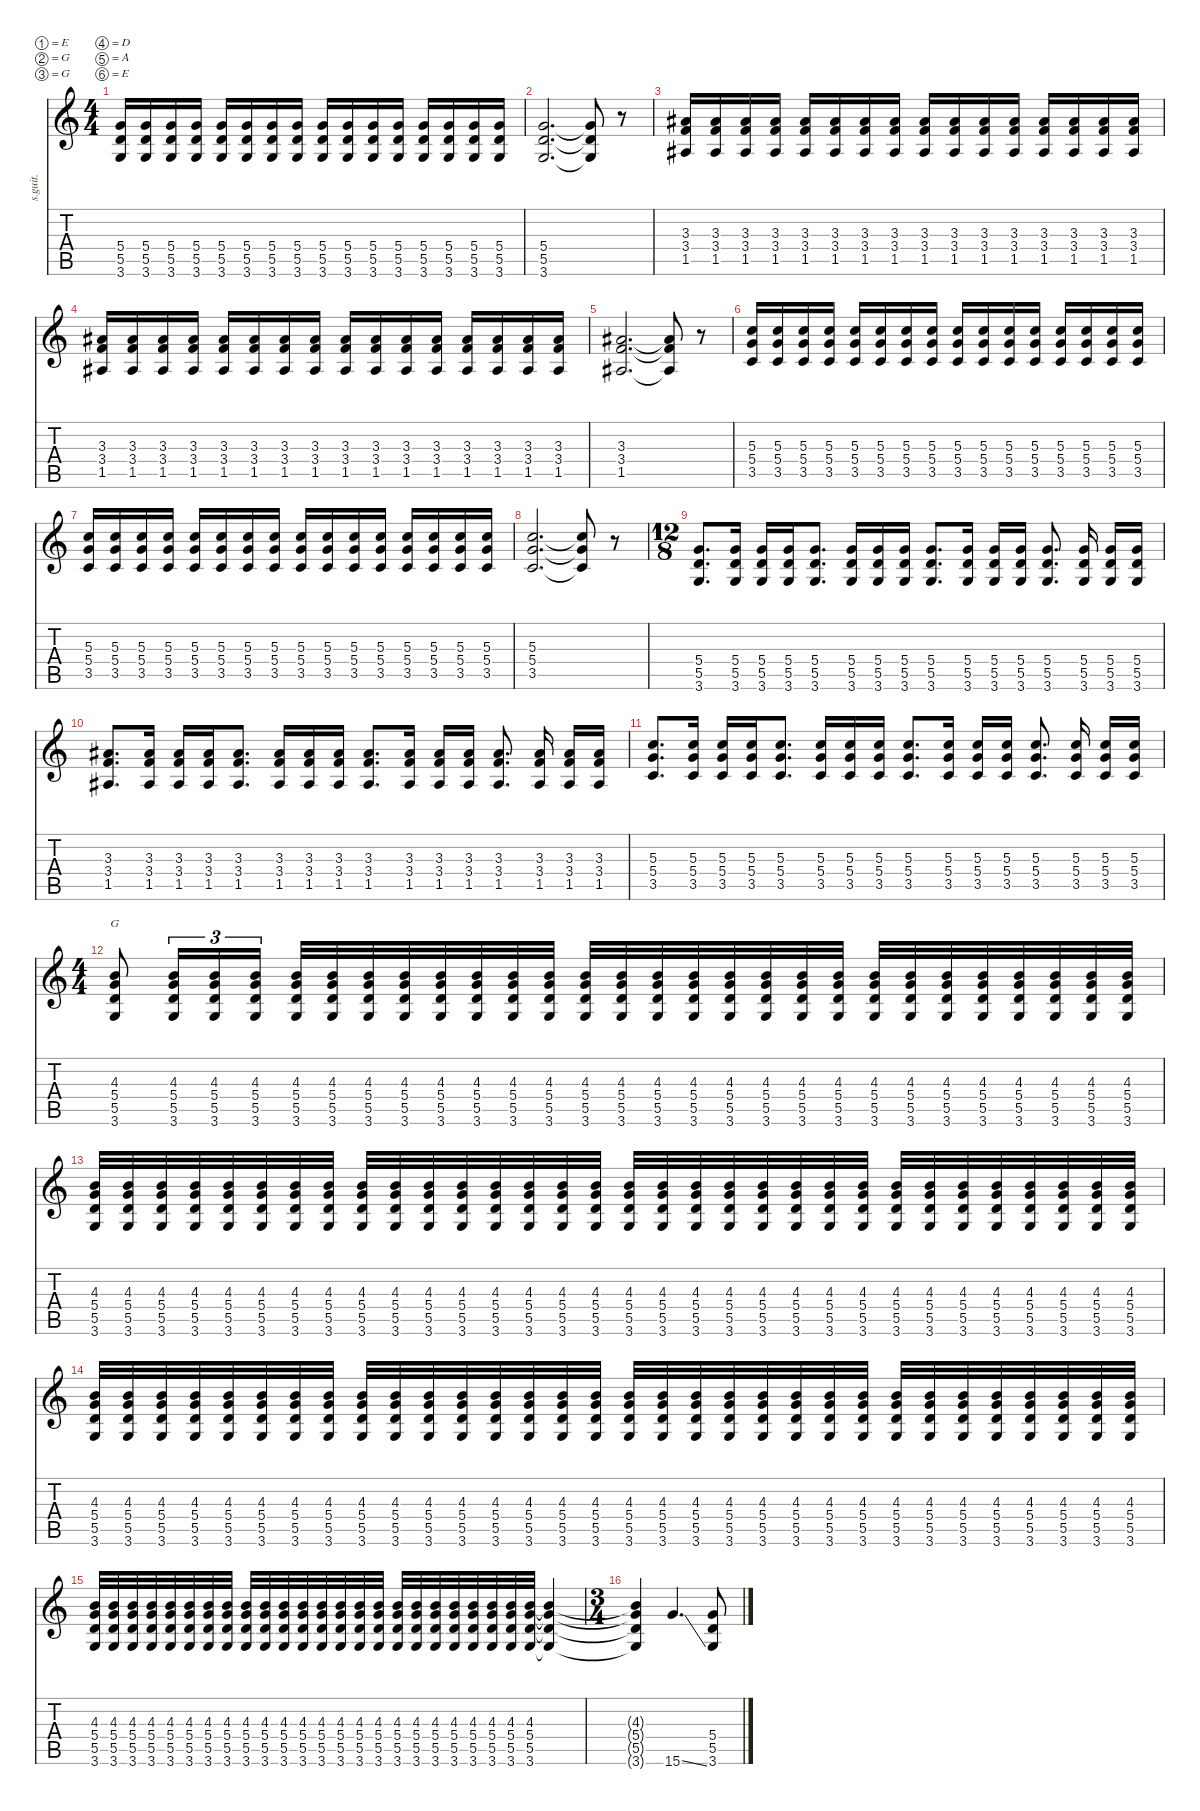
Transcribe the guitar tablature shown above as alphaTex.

\defaultSystemsLayout 4
\hideDynamics
\bracketExtendMode nobrackets
\track ("Gary Rossington (Slide/Rhythm Guitar)" "s.guit.") {instrument overdrivenguitar}
\staff {score tabs}
\tuning (E4 G3 G3 D3 A2 E2)
\chord ("G" 3 1 2 2 0 x) {showdiagram false}
\ts (4 4)
\tempo (120 hide)
\clef g2
\ks c
(5.4 5.5 3.6).16{lyrics (0 "") lyrics (1 "") lyrics (2 "") lyrics (3 "") lyrics (4 "") dy f} (5.4 5.5 3.6).16{lyrics (0 "") lyrics (1 "") lyrics (2 "") lyrics (3 "") lyrics (4 "")} (5.4 5.5 3.6).16{lyrics (0 "") lyrics (1 "") lyrics (2 "") lyrics (3 "") lyrics (4 "")} (5.4 5.5 3.6).16{lyrics (0 "") lyrics (1 "") lyrics (2 "") lyrics (3 "") lyrics (4 "")} (5.4 5.5 3.6).16{lyrics (0 "") lyrics (1 "") lyrics (2 "") lyrics (3 "") lyrics (4 "")} (5.4 5.5 3.6).16{lyrics (0 "") lyrics (1 "") lyrics (2 "") lyrics (3 "") lyrics (4 "")} (5.4 5.5 3.6).16{lyrics (0 "") lyrics (1 "") lyrics (2 "") lyrics (3 "") lyrics (4 "")} (5.4 5.5 3.6).16{lyrics (0 "") lyrics (1 "") lyrics (2 "") lyrics (3 "") lyrics (4 "")} (5.4 5.5 3.6).16{lyrics (0 "") lyrics (1 "") lyrics (2 "") lyrics (3 "") lyrics (4 "")} (5.4 5.5 3.6).16{lyrics (0 "") lyrics (1 "") lyrics (2 "") lyrics (3 "") lyrics (4 "")} (5.4 5.5 3.6).16{lyrics (0 "") lyrics (1 "") lyrics (2 "") lyrics (3 "") lyrics (4 "")} (5.4 5.5 3.6).16{lyrics (0 "") lyrics (1 "") lyrics (2 "") lyrics (3 "") lyrics (4 "")} (5.4 5.5 3.6).16{lyrics (0 "") lyrics (1 "") lyrics (2 "") lyrics (3 "") lyrics (4 "")} (5.4 5.5 3.6).16{lyrics (0 "") lyrics (1 "") lyrics (2 "") lyrics (3 "") lyrics (4 "")} (5.4 5.5 3.6).16{lyrics (0 "") lyrics (1 "") lyrics (2 "") lyrics (3 "") lyrics (4 "")} (5.4 5.5 3.6).16{lyrics (0 "") lyrics (1 "") lyrics (2 "") lyrics (3 "") lyrics (4 "")} |
(5.4 5.5 3.6).2{d lyrics (0 "") lyrics (1 "") lyrics (2 "") lyrics (3 "") lyrics (4 "")} (5.4{t} 5.5{t} 3.6{t}).8{lyrics (0 "") lyrics (1 "") lyrics (2 "") lyrics (3 "") lyrics (4 "")} r.8 |
(3.3{acc #} 3.4 1.5{acc #}).16{lyrics (0 "") lyrics (1 "") lyrics (2 "") lyrics (3 "") lyrics (4 "")} (3.3{acc #} 3.4 1.5{acc #}).16{lyrics (0 "") lyrics (1 "") lyrics (2 "") lyrics (3 "") lyrics (4 "")} (3.3{acc #} 3.4 1.5{acc #}).16{lyrics (0 "") lyrics (1 "") lyrics (2 "") lyrics (3 "") lyrics (4 "")} (3.3{acc #} 3.4 1.5{acc #}).16{lyrics (0 "") lyrics (1 "") lyrics (2 "") lyrics (3 "") lyrics (4 "")} (3.3{acc #} 3.4 1.5{acc #}).16{lyrics (0 "") lyrics (1 "") lyrics (2 "") lyrics (3 "") lyrics (4 "")} (3.3{acc #} 3.4 1.5{acc #}).16{lyrics (0 "") lyrics (1 "") lyrics (2 "") lyrics (3 "") lyrics (4 "")} (3.3{acc #} 3.4 1.5{acc #}).16{lyrics (0 "") lyrics (1 "") lyrics (2 "") lyrics (3 "") lyrics (4 "")} (3.3{acc #} 3.4 1.5{acc #}).16{lyrics (0 "") lyrics (1 "") lyrics (2 "") lyrics (3 "") lyrics (4 "")} (3.3{acc #} 3.4 1.5{acc #}).16{lyrics (0 "") lyrics (1 "") lyrics (2 "") lyrics (3 "") lyrics (4 "")} (3.3{acc #} 3.4 1.5{acc #}).16{lyrics (0 "") lyrics (1 "") lyrics (2 "") lyrics (3 "") lyrics (4 "")} (3.3{acc #} 3.4 1.5{acc #}).16{lyrics (0 "") lyrics (1 "") lyrics (2 "") lyrics (3 "") lyrics (4 "")} (3.3{acc #} 3.4 1.5{acc #}).16{lyrics (0 "") lyrics (1 "") lyrics (2 "") lyrics (3 "") lyrics (4 "")} (3.3{acc #} 3.4 1.5{acc #}).16{lyrics (0 "") lyrics (1 "") lyrics (2 "") lyrics (3 "") lyrics (4 "")} (3.3{acc #} 3.4 1.5{acc #}).16{lyrics (0 "") lyrics (1 "") lyrics (2 "") lyrics (3 "") lyrics (4 "")} (3.3{acc #} 3.4 1.5{acc #}).16{lyrics (0 "") lyrics (1 "") lyrics (2 "") lyrics (3 "") lyrics (4 "")} (3.3{acc #} 3.4 1.5{acc #}).16{lyrics (0 "") lyrics (1 "") lyrics (2 "") lyrics (3 "") lyrics (4 "")} |
(3.3{acc #} 3.4 1.5{acc #}).16{lyrics (0 "") lyrics (1 "") lyrics (2 "") lyrics (3 "") lyrics (4 "")} (3.3{acc #} 3.4 1.5{acc #}).16{lyrics (0 "") lyrics (1 "") lyrics (2 "") lyrics (3 "") lyrics (4 "")} (3.3{acc #} 3.4 1.5{acc #}).16{lyrics (0 "") lyrics (1 "") lyrics (2 "") lyrics (3 "") lyrics (4 "")} (3.3{acc #} 3.4 1.5{acc #}).16{lyrics (0 "") lyrics (1 "") lyrics (2 "") lyrics (3 "") lyrics (4 "")} (3.3{acc #} 3.4 1.5{acc #}).16{lyrics (0 "") lyrics (1 "") lyrics (2 "") lyrics (3 "") lyrics (4 "")} (3.3{acc #} 3.4 1.5{acc #}).16{lyrics (0 "") lyrics (1 "") lyrics (2 "") lyrics (3 "") lyrics (4 "")} (3.3{acc #} 3.4 1.5{acc #}).16{lyrics (0 "") lyrics (1 "") lyrics (2 "") lyrics (3 "") lyrics (4 "")} (3.3{acc #} 3.4 1.5{acc #}).16{lyrics (0 "") lyrics (1 "") lyrics (2 "") lyrics (3 "") lyrics (4 "")} (3.3{acc #} 3.4 1.5{acc #}).16{lyrics (0 "") lyrics (1 "") lyrics (2 "") lyrics (3 "") lyrics (4 "")} (3.3{acc #} 3.4 1.5{acc #}).16{lyrics (0 "") lyrics (1 "") lyrics (2 "") lyrics (3 "") lyrics (4 "")} (3.3{acc #} 3.4 1.5{acc #}).16{lyrics (0 "") lyrics (1 "") lyrics (2 "") lyrics (3 "") lyrics (4 "")} (3.3{acc #} 3.4 1.5{acc #}).16{lyrics (0 "") lyrics (1 "") lyrics (2 "") lyrics (3 "") lyrics (4 "")} (3.3{acc #} 3.4 1.5{acc #}).16{lyrics (0 "") lyrics (1 "") lyrics (2 "") lyrics (3 "") lyrics (4 "")} (3.3{acc #} 3.4 1.5{acc #}).16{lyrics (0 "") lyrics (1 "") lyrics (2 "") lyrics (3 "") lyrics (4 "")} (3.3{acc #} 3.4 1.5{acc #}).16{lyrics (0 "") lyrics (1 "") lyrics (2 "") lyrics (3 "") lyrics (4 "")} (3.3{acc #} 3.4 1.5{acc #}).16{lyrics (0 "") lyrics (1 "") lyrics (2 "") lyrics (3 "") lyrics (4 "")} |
(3.3{acc #} 3.4 1.5{acc #}).2{d lyrics (0 "") lyrics (1 "") lyrics (2 "") lyrics (3 "") lyrics (4 "")} (3.3{t acc #} 3.4{t} 1.5{t acc #}).8{lyrics (0 "") lyrics (1 "") lyrics (2 "") lyrics (3 "") lyrics (4 "")} r.8 |
(5.3 5.4 3.5).16{lyrics (0 "") lyrics (1 "") lyrics (2 "") lyrics (3 "") lyrics (4 "")} (5.3 5.4 3.5).16{lyrics (0 "") lyrics (1 "") lyrics (2 "") lyrics (3 "") lyrics (4 "")} (5.3 5.4 3.5).16{lyrics (0 "") lyrics (1 "") lyrics (2 "") lyrics (3 "") lyrics (4 "")} (5.3 5.4 3.5).16{lyrics (0 "") lyrics (1 "") lyrics (2 "") lyrics (3 "") lyrics (4 "")} (5.3 5.4 3.5).16{lyrics (0 "") lyrics (1 "") lyrics (2 "") lyrics (3 "") lyrics (4 "")} (5.3 5.4 3.5).16{lyrics (0 "") lyrics (1 "") lyrics (2 "") lyrics (3 "") lyrics (4 "")} (5.3 5.4 3.5).16{lyrics (0 "") lyrics (1 "") lyrics (2 "") lyrics (3 "") lyrics (4 "")} (5.3 5.4 3.5).16{lyrics (0 "") lyrics (1 "") lyrics (2 "") lyrics (3 "") lyrics (4 "")} (5.3 5.4 3.5).16{lyrics (0 "") lyrics (1 "") lyrics (2 "") lyrics (3 "") lyrics (4 "")} (5.3 5.4 3.5).16{lyrics (0 "") lyrics (1 "") lyrics (2 "") lyrics (3 "") lyrics (4 "")} (5.3 5.4 3.5).16{lyrics (0 "") lyrics (1 "") lyrics (2 "") lyrics (3 "") lyrics (4 "")} (5.3 5.4 3.5).16{lyrics (0 "") lyrics (1 "") lyrics (2 "") lyrics (3 "") lyrics (4 "")} (5.3 5.4 3.5).16{lyrics (0 "") lyrics (1 "") lyrics (2 "") lyrics (3 "") lyrics (4 "")} (5.3 5.4 3.5).16{lyrics (0 "") lyrics (1 "") lyrics (2 "") lyrics (3 "") lyrics (4 "")} (5.3 5.4 3.5).16{lyrics (0 "") lyrics (1 "") lyrics (2 "") lyrics (3 "") lyrics (4 "")} (5.3 5.4 3.5).16{lyrics (0 "") lyrics (1 "") lyrics (2 "") lyrics (3 "") lyrics (4 "")} |
(5.3 5.4 3.5).16{lyrics (0 "") lyrics (1 "") lyrics (2 "") lyrics (3 "") lyrics (4 "")} (5.3 5.4 3.5).16{lyrics (0 "") lyrics (1 "") lyrics (2 "") lyrics (3 "") lyrics (4 "")} (5.3 5.4 3.5).16{lyrics (0 "") lyrics (1 "") lyrics (2 "") lyrics (3 "") lyrics (4 "")} (5.3 5.4 3.5).16{lyrics (0 "") lyrics (1 "") lyrics (2 "") lyrics (3 "") lyrics (4 "")} (5.3 5.4 3.5).16{lyrics (0 "") lyrics (1 "") lyrics (2 "") lyrics (3 "") lyrics (4 "")} (5.3 5.4 3.5).16{lyrics (0 "") lyrics (1 "") lyrics (2 "") lyrics (3 "") lyrics (4 "")} (5.3 5.4 3.5).16{lyrics (0 "") lyrics (1 "") lyrics (2 "") lyrics (3 "") lyrics (4 "")} (5.3 5.4 3.5).16{lyrics (0 "") lyrics (1 "") lyrics (2 "") lyrics (3 "") lyrics (4 "")} (5.3 5.4 3.5).16{lyrics (0 "") lyrics (1 "") lyrics (2 "") lyrics (3 "") lyrics (4 "")} (5.3 5.4 3.5).16{lyrics (0 "") lyrics (1 "") lyrics (2 "") lyrics (3 "") lyrics (4 "")} (5.3 5.4 3.5).16{lyrics (0 "") lyrics (1 "") lyrics (2 "") lyrics (3 "") lyrics (4 "")} (5.3 5.4 3.5).16{lyrics (0 "") lyrics (1 "") lyrics (2 "") lyrics (3 "") lyrics (4 "")} (5.3 5.4 3.5).16{lyrics (0 "") lyrics (1 "") lyrics (2 "") lyrics (3 "") lyrics (4 "")} (5.3 5.4 3.5).16{lyrics (0 "") lyrics (1 "") lyrics (2 "") lyrics (3 "") lyrics (4 "")} (5.3 5.4 3.5).16{lyrics (0 "") lyrics (1 "") lyrics (2 "") lyrics (3 "") lyrics (4 "")} (5.3 5.4 3.5).16{lyrics (0 "") lyrics (1 "") lyrics (2 "") lyrics (3 "") lyrics (4 "")} |
(5.3 5.4 3.5).2{d lyrics (0 "") lyrics (1 "") lyrics (2 "") lyrics (3 "") lyrics (4 "")} (5.3{t} 5.4{t} 3.5{t}).8{lyrics (0 "") lyrics (1 "") lyrics (2 "") lyrics (3 "") lyrics (4 "")} r.8 |
\ts (12 8)
\beaming (8 2 2 2 2)
\tempo (104 hide)
(5.4 5.5 3.6).8{d lyrics (0 "") lyrics (1 "") lyrics (2 "") lyrics (3 "") lyrics (4 "")} (5.4 5.5 3.6).16{lyrics (0 "") lyrics (1 "") lyrics (2 "") lyrics (3 "") lyrics (4 "")} (5.4 5.5 3.6).16{lyrics (0 "") lyrics (1 "") lyrics (2 "") lyrics (3 "") lyrics (4 "")} (5.4 5.5 3.6).16{lyrics (0 "") lyrics (1 "") lyrics (2 "") lyrics (3 "") lyrics (4 "")} (5.4 5.5 3.6).8{d lyrics (0 "") lyrics (1 "") lyrics (2 "") lyrics (3 "") lyrics (4 "")} (5.4 5.5 3.6).16{lyrics (0 "") lyrics (1 "") lyrics (2 "") lyrics (3 "") lyrics (4 "")} (5.4 5.5 3.6).16{lyrics (0 "") lyrics (1 "") lyrics (2 "") lyrics (3 "") lyrics (4 "")} (5.4 5.5 3.6).16{lyrics (0 "") lyrics (1 "") lyrics (2 "") lyrics (3 "") lyrics (4 "")} (5.4 5.5 3.6).8{d lyrics (0 "") lyrics (1 "") lyrics (2 "") lyrics (3 "") lyrics (4 "")} (5.4 5.5 3.6).16{lyrics (0 "") lyrics (1 "") lyrics (2 "") lyrics (3 "") lyrics (4 "")} (5.4 5.5 3.6).16{lyrics (0 "") lyrics (1 "") lyrics (2 "") lyrics (3 "") lyrics (4 "")} (5.4 5.5 3.6).16{lyrics (0 "") lyrics (1 "") lyrics (2 "") lyrics (3 "") lyrics (4 "")} (5.4 5.5 3.6).8{d lyrics (0 "") lyrics (1 "") lyrics (2 "") lyrics (3 "") lyrics (4 "")} (5.4 5.5 3.6).16{lyrics (0 "") lyrics (1 "") lyrics (2 "") lyrics (3 "") lyrics (4 "")} (5.4 5.5 3.6).16{lyrics (0 "") lyrics (1 "") lyrics (2 "") lyrics (3 "") lyrics (4 "")} (5.4 5.5 3.6).16{lyrics (0 "") lyrics (1 "") lyrics (2 "") lyrics (3 "") lyrics (4 "")} |
(3.3{acc #} 3.4 1.5{acc #}).8{d lyrics (0 "") lyrics (1 "") lyrics (2 "") lyrics (3 "") lyrics (4 "")} (3.3{acc #} 3.4 1.5{acc #}).16{lyrics (0 "") lyrics (1 "") lyrics (2 "") lyrics (3 "") lyrics (4 "")} (3.3{acc #} 3.4 1.5{acc #}).16{lyrics (0 "") lyrics (1 "") lyrics (2 "") lyrics (3 "") lyrics (4 "")} (3.3{acc #} 3.4 1.5{acc #}).16{lyrics (0 "") lyrics (1 "") lyrics (2 "") lyrics (3 "") lyrics (4 "")} (3.3{acc #} 3.4 1.5{acc #}).8{d lyrics (0 "") lyrics (1 "") lyrics (2 "") lyrics (3 "") lyrics (4 "")} (3.3{acc #} 3.4 1.5{acc #}).16{lyrics (0 "") lyrics (1 "") lyrics (2 "") lyrics (3 "") lyrics (4 "")} (3.3{acc #} 3.4 1.5{acc #}).16{lyrics (0 "") lyrics (1 "") lyrics (2 "") lyrics (3 "") lyrics (4 "")} (3.3{acc #} 3.4 1.5{acc #}).16{lyrics (0 "") lyrics (1 "") lyrics (2 "") lyrics (3 "") lyrics (4 "")} (3.3{acc #} 3.4 1.5{acc #}).8{d lyrics (0 "") lyrics (1 "") lyrics (2 "") lyrics (3 "") lyrics (4 "")} (3.3{acc #} 3.4 1.5{acc #}).16{lyrics (0 "") lyrics (1 "") lyrics (2 "") lyrics (3 "") lyrics (4 "")} (3.3{acc #} 3.4 1.5{acc #}).16{lyrics (0 "") lyrics (1 "") lyrics (2 "") lyrics (3 "") lyrics (4 "")} (3.3{acc #} 3.4 1.5{acc #}).16{lyrics (0 "") lyrics (1 "") lyrics (2 "") lyrics (3 "") lyrics (4 "")} (3.3{acc #} 3.4 1.5{acc #}).8{d lyrics (0 "") lyrics (1 "") lyrics (2 "") lyrics (3 "") lyrics (4 "")} (3.3{acc #} 3.4 1.5{acc #}).16{lyrics (0 "") lyrics (1 "") lyrics (2 "") lyrics (3 "") lyrics (4 "")} (3.3{acc #} 3.4 1.5{acc #}).16{lyrics (0 "") lyrics (1 "") lyrics (2 "") lyrics (3 "") lyrics (4 "")} (3.3{acc #} 3.4 1.5{acc #}).16{lyrics (0 "") lyrics (1 "") lyrics (2 "") lyrics (3 "") lyrics (4 "")} |
(5.3 5.4 3.5).8{d lyrics (0 "") lyrics (1 "") lyrics (2 "") lyrics (3 "") lyrics (4 "")} (5.3 5.4 3.5).16{lyrics (0 "") lyrics (1 "") lyrics (2 "") lyrics (3 "") lyrics (4 "")} (5.3 5.4 3.5).16{lyrics (0 "") lyrics (1 "") lyrics (2 "") lyrics (3 "") lyrics (4 "")} (5.3 5.4 3.5).16{lyrics (0 "") lyrics (1 "") lyrics (2 "") lyrics (3 "") lyrics (4 "")} (5.3 5.4 3.5).8{d lyrics (0 "") lyrics (1 "") lyrics (2 "") lyrics (3 "") lyrics (4 "")} (5.3 5.4 3.5).16{lyrics (0 "") lyrics (1 "") lyrics (2 "") lyrics (3 "") lyrics (4 "")} (5.3 5.4 3.5).16{lyrics (0 "") lyrics (1 "") lyrics (2 "") lyrics (3 "") lyrics (4 "")} (5.3 5.4 3.5).16{lyrics (0 "") lyrics (1 "") lyrics (2 "") lyrics (3 "") lyrics (4 "")} (5.3 5.4 3.5).8{d lyrics (0 "") lyrics (1 "") lyrics (2 "") lyrics (3 "") lyrics (4 "")} (5.3 5.4 3.5).16{lyrics (0 "") lyrics (1 "") lyrics (2 "") lyrics (3 "") lyrics (4 "")} (5.3 5.4 3.5).16{lyrics (0 "") lyrics (1 "") lyrics (2 "") lyrics (3 "") lyrics (4 "")} (5.3 5.4 3.5).16{lyrics (0 "") lyrics (1 "") lyrics (2 "") lyrics (3 "") lyrics (4 "")} (5.3 5.4 3.5).8{d lyrics (0 "") lyrics (1 "") lyrics (2 "") lyrics (3 "") lyrics (4 "")} (5.3 5.4 3.5).16{lyrics (0 "") lyrics (1 "") lyrics (2 "") lyrics (3 "") lyrics (4 "")} (5.3 5.4 3.5).16{lyrics (0 "") lyrics (1 "") lyrics (2 "") lyrics (3 "") lyrics (4 "")} (5.3 5.4 3.5).16{lyrics (0 "") lyrics (1 "") lyrics (2 "") lyrics (3 "") lyrics (4 "")} |
\ts (4 4)
\beaming (8 2 2 2 2)
\tempo (80 hide)
(4.3 5.4 5.5 3.6).8{ch "G" lyrics (0 "") lyrics (1 "") lyrics (2 "") lyrics (3 "") lyrics (4 "")} (4.3 5.4 5.5 3.6).16{tu (3 2) lyrics (0 "") lyrics (1 "") lyrics (2 "") lyrics (3 "") lyrics (4 "")} (4.3 5.4 5.5 3.6).16{tu (3 2) lyrics (0 "") lyrics (1 "") lyrics (2 "") lyrics (3 "") lyrics (4 "")} (4.3 5.4 5.5 3.6).16{tu (3 2) lyrics (0 "") lyrics (1 "") lyrics (2 "") lyrics (3 "") lyrics (4 "")} (4.3 5.4 5.5 3.6).32{lyrics (0 "") lyrics (1 "") lyrics (2 "") lyrics (3 "") lyrics (4 "")} (4.3 5.4 5.5 3.6).32{lyrics (0 "") lyrics (1 "") lyrics (2 "") lyrics (3 "") lyrics (4 "")} (4.3 5.4 5.5 3.6).32{lyrics (0 "") lyrics (1 "") lyrics (2 "") lyrics (3 "") lyrics (4 "")} (4.3 5.4 5.5 3.6).32{lyrics (0 "") lyrics (1 "") lyrics (2 "") lyrics (3 "") lyrics (4 "")} (4.3 5.4 5.5 3.6).32{lyrics (0 "") lyrics (1 "") lyrics (2 "") lyrics (3 "") lyrics (4 "")} (4.3 5.4 5.5 3.6).32{lyrics (0 "") lyrics (1 "") lyrics (2 "") lyrics (3 "") lyrics (4 "")} (4.3 5.4 5.5 3.6).32{lyrics (0 "") lyrics (1 "") lyrics (2 "") lyrics (3 "") lyrics (4 "")} (4.3 5.4 5.5 3.6).32{lyrics (0 "") lyrics (1 "") lyrics (2 "") lyrics (3 "") lyrics (4 "")} (4.3 5.4 5.5 3.6).32{lyrics (0 "") lyrics (1 "") lyrics (2 "") lyrics (3 "") lyrics (4 "")} (4.3 5.4 5.5 3.6).32{lyrics (0 "") lyrics (1 "") lyrics (2 "") lyrics (3 "") lyrics (4 "")} (4.3 5.4 5.5 3.6).32{lyrics (0 "") lyrics (1 "") lyrics (2 "") lyrics (3 "") lyrics (4 "")} (4.3 5.4 5.5 3.6).32{lyrics (0 "") lyrics (1 "") lyrics (2 "") lyrics (3 "") lyrics (4 "")} (4.3 5.4 5.5 3.6).32{lyrics (0 "") lyrics (1 "") lyrics (2 "") lyrics (3 "") lyrics (4 "")} (4.3 5.4 5.5 3.6).32{lyrics (0 "") lyrics (1 "") lyrics (2 "") lyrics (3 "") lyrics (4 "")} (4.3 5.4 5.5 3.6).32{lyrics (0 "") lyrics (1 "") lyrics (2 "") lyrics (3 "") lyrics (4 "")} (4.3 5.4 5.5 3.6).32{lyrics (0 "") lyrics (1 "") lyrics (2 "") lyrics (3 "") lyrics (4 "")} (4.3 5.4 5.5 3.6).32{lyrics (0 "") lyrics (1 "") lyrics (2 "") lyrics (3 "") lyrics (4 "")} (4.3 5.4 5.5 3.6).32{lyrics (0 "") lyrics (1 "") lyrics (2 "") lyrics (3 "") lyrics (4 "")} (4.3 5.4 5.5 3.6).32{lyrics (0 "") lyrics (1 "") lyrics (2 "") lyrics (3 "") lyrics (4 "")} (4.3 5.4 5.5 3.6).32{lyrics (0 "") lyrics (1 "") lyrics (2 "") lyrics (3 "") lyrics (4 "")} (4.3 5.4 5.5 3.6).32{lyrics (0 "") lyrics (1 "") lyrics (2 "") lyrics (3 "") lyrics (4 "")} (4.3 5.4 5.5 3.6).32{lyrics (0 "") lyrics (1 "") lyrics (2 "") lyrics (3 "") lyrics (4 "")} (4.3 5.4 5.5 3.6).32{lyrics (0 "") lyrics (1 "") lyrics (2 "") lyrics (3 "") lyrics (4 "")} (4.3 5.4 5.5 3.6).32{lyrics (0 "") lyrics (1 "") lyrics (2 "") lyrics (3 "") lyrics (4 "")} |
(4.3 5.4 5.5 3.6).32{lyrics (0 "") lyrics (1 "") lyrics (2 "") lyrics (3 "") lyrics (4 "")} (4.3 5.4 5.5 3.6).32{lyrics (0 "") lyrics (1 "") lyrics (2 "") lyrics (3 "") lyrics (4 "")} (4.3 5.4 5.5 3.6).32{lyrics (0 "") lyrics (1 "") lyrics (2 "") lyrics (3 "") lyrics (4 "")} (4.3 5.4 5.5 3.6).32{lyrics (0 "") lyrics (1 "") lyrics (2 "") lyrics (3 "") lyrics (4 "")} (4.3 5.4 5.5 3.6).32{lyrics (0 "") lyrics (1 "") lyrics (2 "") lyrics (3 "") lyrics (4 "")} (4.3 5.4 5.5 3.6).32{lyrics (0 "") lyrics (1 "") lyrics (2 "") lyrics (3 "") lyrics (4 "")} (4.3 5.4 5.5 3.6).32{lyrics (0 "") lyrics (1 "") lyrics (2 "") lyrics (3 "") lyrics (4 "")} (4.3 5.4 5.5 3.6).32{lyrics (0 "") lyrics (1 "") lyrics (2 "") lyrics (3 "") lyrics (4 "")} (4.3 5.4 5.5 3.6).32{lyrics (0 "") lyrics (1 "") lyrics (2 "") lyrics (3 "") lyrics (4 "")} (4.3 5.4 5.5 3.6).32{lyrics (0 "") lyrics (1 "") lyrics (2 "") lyrics (3 "") lyrics (4 "")} (4.3 5.4 5.5 3.6).32{lyrics (0 "") lyrics (1 "") lyrics (2 "") lyrics (3 "") lyrics (4 "")} (4.3 5.4 5.5 3.6).32{lyrics (0 "") lyrics (1 "") lyrics (2 "") lyrics (3 "") lyrics (4 "")} (4.3 5.4 5.5 3.6).32{lyrics (0 "") lyrics (1 "") lyrics (2 "") lyrics (3 "") lyrics (4 "")} (4.3 5.4 5.5 3.6).32{lyrics (0 "") lyrics (1 "") lyrics (2 "") lyrics (3 "") lyrics (4 "")} (4.3 5.4 5.5 3.6).32{lyrics (0 "") lyrics (1 "") lyrics (2 "") lyrics (3 "") lyrics (4 "")} (4.3 5.4 5.5 3.6).32{lyrics (0 "") lyrics (1 "") lyrics (2 "") lyrics (3 "") lyrics (4 "")} (4.3 5.4 5.5 3.6).32{lyrics (0 "") lyrics (1 "") lyrics (2 "") lyrics (3 "") lyrics (4 "")} (4.3 5.4 5.5 3.6).32{lyrics (0 "") lyrics (1 "") lyrics (2 "") lyrics (3 "") lyrics (4 "")} (4.3 5.4 5.5 3.6).32{lyrics (0 "") lyrics (1 "") lyrics (2 "") lyrics (3 "") lyrics (4 "")} (4.3 5.4 5.5 3.6).32{lyrics (0 "") lyrics (1 "") lyrics (2 "") lyrics (3 "") lyrics (4 "")} (4.3 5.4 5.5 3.6).32{lyrics (0 "") lyrics (1 "") lyrics (2 "") lyrics (3 "") lyrics (4 "")} (4.3 5.4 5.5 3.6).32{lyrics (0 "") lyrics (1 "") lyrics (2 "") lyrics (3 "") lyrics (4 "")} (4.3 5.4 5.5 3.6).32{lyrics (0 "") lyrics (1 "") lyrics (2 "") lyrics (3 "") lyrics (4 "")} (4.3 5.4 5.5 3.6).32{lyrics (0 "") lyrics (1 "") lyrics (2 "") lyrics (3 "") lyrics (4 "")} (4.3 5.4 5.5 3.6).32{lyrics (0 "") lyrics (1 "") lyrics (2 "") lyrics (3 "") lyrics (4 "")} (4.3 5.4 5.5 3.6).32{lyrics (0 "") lyrics (1 "") lyrics (2 "") lyrics (3 "") lyrics (4 "")} (4.3 5.4 5.5 3.6).32{lyrics (0 "") lyrics (1 "") lyrics (2 "") lyrics (3 "") lyrics (4 "")} (4.3 5.4 5.5 3.6).32{lyrics (0 "") lyrics (1 "") lyrics (2 "") lyrics (3 "") lyrics (4 "")} (4.3 5.4 5.5 3.6).32{lyrics (0 "") lyrics (1 "") lyrics (2 "") lyrics (3 "") lyrics (4 "")} (4.3 5.4 5.5 3.6).32{lyrics (0 "") lyrics (1 "") lyrics (2 "") lyrics (3 "") lyrics (4 "")} (4.3 5.4 5.5 3.6).32{lyrics (0 "") lyrics (1 "") lyrics (2 "") lyrics (3 "") lyrics (4 "")} (4.3 5.4 5.5 3.6).32{lyrics (0 "") lyrics (1 "") lyrics (2 "") lyrics (3 "") lyrics (4 "")} |
(4.3 5.4 5.5 3.6).32{lyrics (0 "") lyrics (1 "") lyrics (2 "") lyrics (3 "") lyrics (4 "")} (4.3 5.4 5.5 3.6).32{lyrics (0 "") lyrics (1 "") lyrics (2 "") lyrics (3 "") lyrics (4 "")} (4.3 5.4 5.5 3.6).32{lyrics (0 "") lyrics (1 "") lyrics (2 "") lyrics (3 "") lyrics (4 "")} (4.3 5.4 5.5 3.6).32{lyrics (0 "") lyrics (1 "") lyrics (2 "") lyrics (3 "") lyrics (4 "")} (4.3 5.4 5.5 3.6).32{lyrics (0 "") lyrics (1 "") lyrics (2 "") lyrics (3 "") lyrics (4 "")} (4.3 5.4 5.5 3.6).32{lyrics (0 "") lyrics (1 "") lyrics (2 "") lyrics (3 "") lyrics (4 "")} (4.3 5.4 5.5 3.6).32{lyrics (0 "") lyrics (1 "") lyrics (2 "") lyrics (3 "") lyrics (4 "")} (4.3 5.4 5.5 3.6).32{lyrics (0 "") lyrics (1 "") lyrics (2 "") lyrics (3 "") lyrics (4 "")} (4.3 5.4 5.5 3.6).32{lyrics (0 "") lyrics (1 "") lyrics (2 "") lyrics (3 "") lyrics (4 "")} (4.3 5.4 5.5 3.6).32{lyrics (0 "") lyrics (1 "") lyrics (2 "") lyrics (3 "") lyrics (4 "")} (4.3 5.4 5.5 3.6).32{lyrics (0 "") lyrics (1 "") lyrics (2 "") lyrics (3 "") lyrics (4 "")} (4.3 5.4 5.5 3.6).32{lyrics (0 "") lyrics (1 "") lyrics (2 "") lyrics (3 "") lyrics (4 "")} (4.3 5.4 5.5 3.6).32{lyrics (0 "") lyrics (1 "") lyrics (2 "") lyrics (3 "") lyrics (4 "")} (4.3 5.4 5.5 3.6).32{lyrics (0 "") lyrics (1 "") lyrics (2 "") lyrics (3 "") lyrics (4 "")} (4.3 5.4 5.5 3.6).32{lyrics (0 "") lyrics (1 "") lyrics (2 "") lyrics (3 "") lyrics (4 "")} (4.3 5.4 5.5 3.6).32{lyrics (0 "") lyrics (1 "") lyrics (2 "") lyrics (3 "") lyrics (4 "")} (4.3 5.4 5.5 3.6).32{lyrics (0 "") lyrics (1 "") lyrics (2 "") lyrics (3 "") lyrics (4 "")} (4.3 5.4 5.5 3.6).32{lyrics (0 "") lyrics (1 "") lyrics (2 "") lyrics (3 "") lyrics (4 "")} (4.3 5.4 5.5 3.6).32{lyrics (0 "") lyrics (1 "") lyrics (2 "") lyrics (3 "") lyrics (4 "")} (4.3 5.4 5.5 3.6).32{lyrics (0 "") lyrics (1 "") lyrics (2 "") lyrics (3 "") lyrics (4 "")} (4.3 5.4 5.5 3.6).32{lyrics (0 "") lyrics (1 "") lyrics (2 "") lyrics (3 "") lyrics (4 "")} (4.3 5.4 5.5 3.6).32{lyrics (0 "") lyrics (1 "") lyrics (2 "") lyrics (3 "") lyrics (4 "")} (4.3 5.4 5.5 3.6).32{lyrics (0 "") lyrics (1 "") lyrics (2 "") lyrics (3 "") lyrics (4 "")} (4.3 5.4 5.5 3.6).32{lyrics (0 "") lyrics (1 "") lyrics (2 "") lyrics (3 "") lyrics (4 "")} (4.3 5.4 5.5 3.6).32{lyrics (0 "") lyrics (1 "") lyrics (2 "") lyrics (3 "") lyrics (4 "")} (4.3 5.4 5.5 3.6).32{lyrics (0 "") lyrics (1 "") lyrics (2 "") lyrics (3 "") lyrics (4 "")} (4.3 5.4 5.5 3.6).32{lyrics (0 "") lyrics (1 "") lyrics (2 "") lyrics (3 "") lyrics (4 "")} (4.3 5.4 5.5 3.6).32{lyrics (0 "") lyrics (1 "") lyrics (2 "") lyrics (3 "") lyrics (4 "")} (4.3 5.4 5.5 3.6).32{lyrics (0 "") lyrics (1 "") lyrics (2 "") lyrics (3 "") lyrics (4 "")} (4.3 5.4 5.5 3.6).32{lyrics (0 "") lyrics (1 "") lyrics (2 "") lyrics (3 "") lyrics (4 "")} (4.3 5.4 5.5 3.6).32{lyrics (0 "") lyrics (1 "") lyrics (2 "") lyrics (3 "") lyrics (4 "")} (4.3 5.4 5.5 3.6).32{lyrics (0 "") lyrics (1 "") lyrics (2 "") lyrics (3 "") lyrics (4 "")} |
(4.3 5.4 5.5 3.6).32{lyrics (0 "") lyrics (1 "") lyrics (2 "") lyrics (3 "") lyrics (4 "")} (4.3 5.4 5.5 3.6).32{lyrics (0 "") lyrics (1 "") lyrics (2 "") lyrics (3 "") lyrics (4 "")} (4.3 5.4 5.5 3.6).32{lyrics (0 "") lyrics (1 "") lyrics (2 "") lyrics (3 "") lyrics (4 "")} (4.3 5.4 5.5 3.6).32{lyrics (0 "") lyrics (1 "") lyrics (2 "") lyrics (3 "") lyrics (4 "")} (4.3 5.4 5.5 3.6).32{lyrics (0 "") lyrics (1 "") lyrics (2 "") lyrics (3 "") lyrics (4 "")} (4.3 5.4 5.5 3.6).32{lyrics (0 "") lyrics (1 "") lyrics (2 "") lyrics (3 "") lyrics (4 "")} (4.3 5.4 5.5 3.6).32{lyrics (0 "") lyrics (1 "") lyrics (2 "") lyrics (3 "") lyrics (4 "")} (4.3 5.4 5.5 3.6).32{lyrics (0 "") lyrics (1 "") lyrics (2 "") lyrics (3 "") lyrics (4 "")} (4.3 5.4 5.5 3.6).32{lyrics (0 "") lyrics (1 "") lyrics (2 "") lyrics (3 "") lyrics (4 "")} (4.3 5.4 5.5 3.6).32{lyrics (0 "") lyrics (1 "") lyrics (2 "") lyrics (3 "") lyrics (4 "")} (4.3 5.4 5.5 3.6).32{lyrics (0 "") lyrics (1 "") lyrics (2 "") lyrics (3 "") lyrics (4 "")} (4.3 5.4 5.5 3.6).32{lyrics (0 "") lyrics (1 "") lyrics (2 "") lyrics (3 "") lyrics (4 "")} (4.3 5.4 5.5 3.6).32{lyrics (0 "") lyrics (1 "") lyrics (2 "") lyrics (3 "") lyrics (4 "")} (4.3 5.4 5.5 3.6).32{lyrics (0 "") lyrics (1 "") lyrics (2 "") lyrics (3 "") lyrics (4 "")} (4.3 5.4 5.5 3.6).32{lyrics (0 "") lyrics (1 "") lyrics (2 "") lyrics (3 "") lyrics (4 "")} (4.3 5.4 5.5 3.6).32{lyrics (0 "") lyrics (1 "") lyrics (2 "") lyrics (3 "") lyrics (4 "")} (4.3 5.4 5.5 3.6).32{lyrics (0 "") lyrics (1 "") lyrics (2 "") lyrics (3 "") lyrics (4 "")} (4.3 5.4 5.5 3.6).32{lyrics (0 "") lyrics (1 "") lyrics (2 "") lyrics (3 "") lyrics (4 "")} (4.3 5.4 5.5 3.6).32{lyrics (0 "") lyrics (1 "") lyrics (2 "") lyrics (3 "") lyrics (4 "")} (4.3 5.4 5.5 3.6).32{lyrics (0 "") lyrics (1 "") lyrics (2 "") lyrics (3 "") lyrics (4 "")} (4.3 5.4 5.5 3.6).32{lyrics (0 "") lyrics (1 "") lyrics (2 "") lyrics (3 "") lyrics (4 "")} (4.3 5.4 5.5 3.6).32{lyrics (0 "") lyrics (1 "") lyrics (2 "") lyrics (3 "") lyrics (4 "")} (4.3 5.4 5.5 3.6).32{lyrics (0 "") lyrics (1 "") lyrics (2 "") lyrics (3 "") lyrics (4 "")} (4.3 5.4 5.5 3.6).32{lyrics (0 "") lyrics (1 "") lyrics (2 "") lyrics (3 "") lyrics (4 "")} (4.3{t} 5.4{t} 5.5{t} 3.6{t}).4{lyrics (0 "") lyrics (1 "") lyrics (2 "") lyrics (3 "") lyrics (4 "")} |
\ts (3 4)
\beaming (8 2 2 2 2)
\tempo (75 hide)
(4.3{t} 5.4{t} 5.5{t} 3.6{t}).4{lyrics (0 "") lyrics (1 "") lyrics (2 "") lyrics (3 "") lyrics (4 "")} 15.6{ss}.4{d lyrics (0 "") lyrics (1 "") lyrics (2 "") lyrics (3 "") lyrics (4 "")} (5.4 5.5 3.6).8{lyrics (0 "") lyrics (1 "") lyrics (2 "") lyrics (3 "") lyrics (4 "")}
